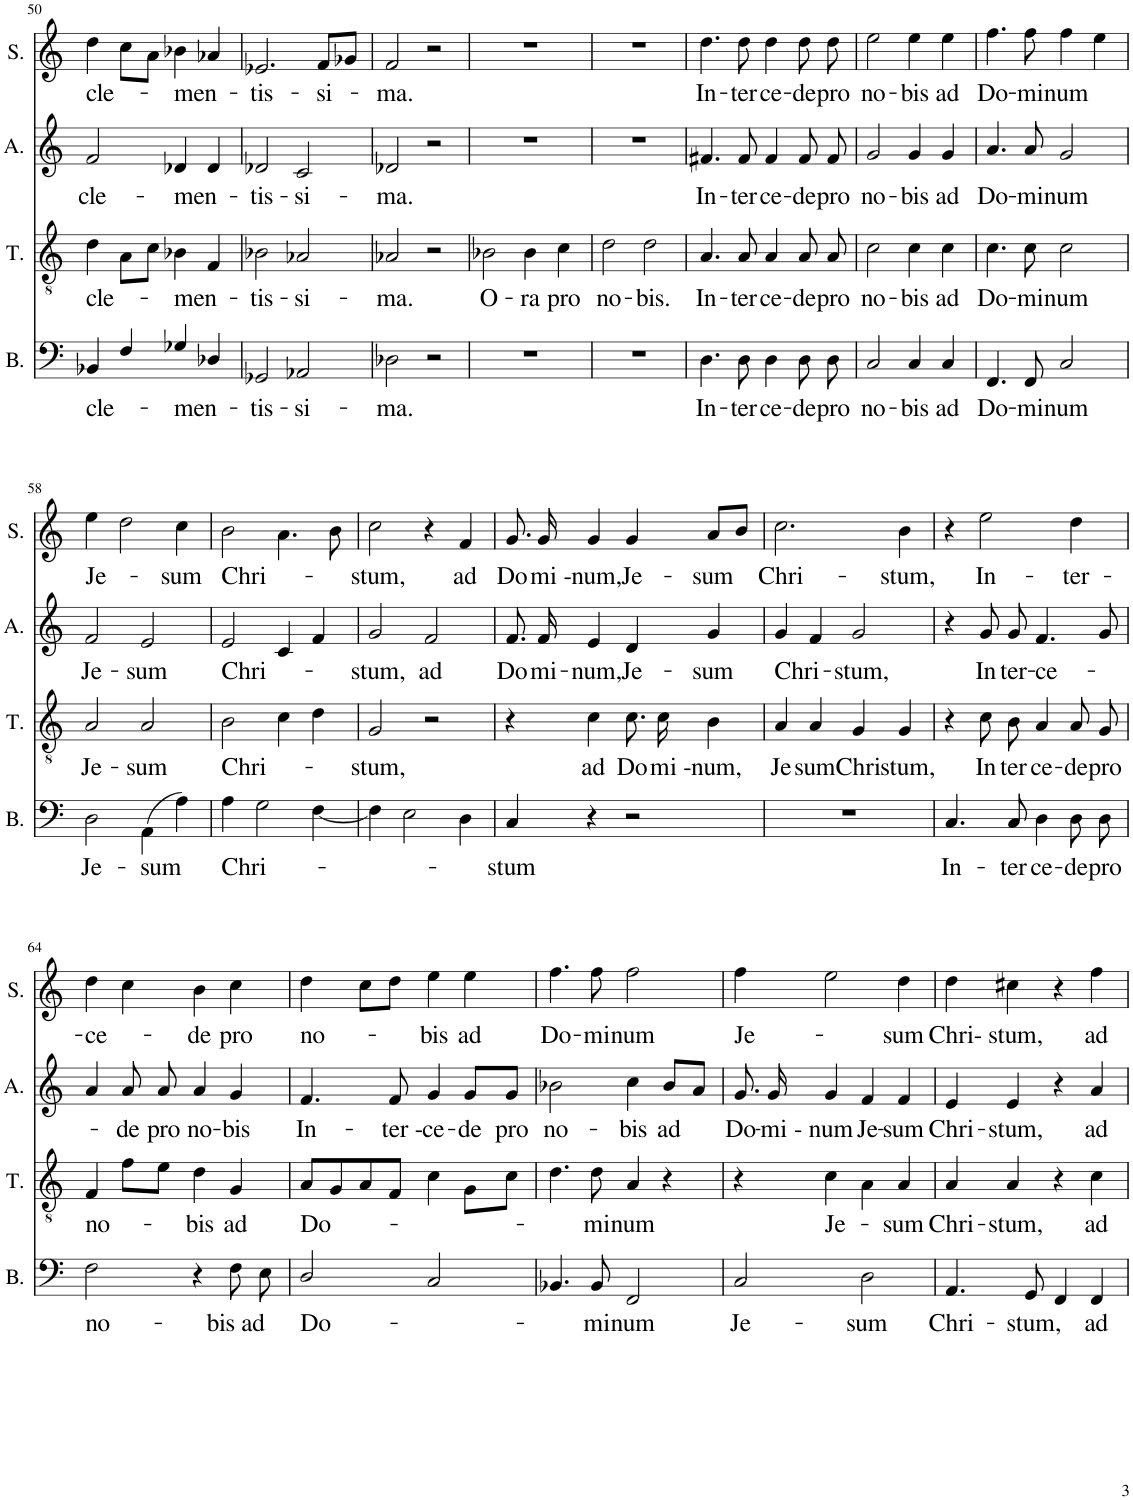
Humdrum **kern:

**kern	**text	**kern	**text	**kern	**text	**kern	**text
*part4	*part4	*part3	*part3	*part2	*part2	*part1	*part1
*staff4	*staff4	*staff3	*staff3	*staff2	*staff2	*staff1	*staff1
*I"Bass	*	*I"Tenor	*	*I"Alto	*	*I"Soprano	*
*I'B.	*	*I'T.	*	*I'A.	*	*I'S.	*
!!LO:PB:g=z
*clefF4	*	*clefGv2	*	*clefG2	*	*clefG2	*
*k[]	*	*k[]	*	*k[]	*	*k[]	*
*M4/4	*	*M4/4	*	*M4/4	*	*M4/4	*
=50	=50	=50	=50	=50	=50	=50	=50
!	!LO:LY:b	!	!LO:LY:b	!	!LO:LY:b	!	!LO:LY:b
4BB-X/	cle-	4d\	cle-	2f/	cle-	4dd\	cle-
4F/	.	8A\L	.	.	.	8cc\L	.
.	.	8c\J	.	.	.	8a\J	.
!	!LO:LY:b	!	!LO:LY:b	!	!LO:LY:b	!	!LO:LY:b
4G-X/	men-	4B-X\	men-	4d-X/	men-	4b-X\	men-
4D-X/	.	4F/	.	4d-/	.	4a-X/	.
=51	=51	=51	=51	=51	=51	=51	=51
!	!LO:LY:b	!	!LO:LY:b	!	!LO:LY:b	!	!LO:LY:b
2GG-X/	tis-	2B-X\	tis-	2d-X/	tis-	2.e-X/	tis-
!	!LO:LY:b	!	!LO:LY:b	!	!LO:LY:b	!	!
2AA-X/	si-	2A-X/	si-	2c/	si-	.	.
!	!	!	!	!	!	!	!LO:LY:b
.	.	.	.	.	.	8f/L	si-
.	.	.	.	.	.	8g-X/J	.
=52	=52	=52	=52	=52	=52	=52	=52
!	!LO:LY:b	!	!LO:LY:b	!	!LO:LY:b	!	!LO:LY:b
2D-X\	ma.	2A-X/	ma.	2d-X/	ma.	2f/	ma.
2r	.	2r	.	2r	.	2r	.
=53	=53	=53	=53	=53	=53	=53	=53
!	!	!	!LO:LY:b	!	!	!	!
1r	.	2B-X\	O-	1r	.	1r	.
!	!	!	!LO:LY:b	!	!	!	!
.	.	4B-\	ra	.	.	.	.
!	!	!	!LO:LY:b	!	!	!	!
.	.	4c\	pro	.	.	.	.
=54	=54	=54	=54	=54	=54	=54	=54
!	!	!	!LO:LY:b	!	!	!	!
1r	.	2d\	no-	1r	.	1r	.
!	!	!	!LO:LY:b	!	!	!	!
.	.	2d\	bis.	.	.	.	.
=55	=55	=55	=55	=55	=55	=55	=55
!	!LO:LY:b	!	!LO:LY:b	!	!LO:LY:b	!	!LO:LY:b
4.D\	In-	4.A/	In-	4.f#X/	In-	4.dd\	In-
!	!LO:LY:b	!	!LO:LY:b	!	!LO:LY:b	!	!LO:LY:b
8D\	ter-	8A/	ter-	8f#/	ter-	8dd\	ter-
!	!LO:LY:b	!	!LO:LY:b	!	!LO:LY:b	!	!LO:LY:b
4D\	ce-	4A/	ce-	4f#/	ce-	4dd\	ce-
!	!LO:LY:b	!	!LO:LY:b	!	!LO:LY:b	!	!LO:LY:b
8D\L	de	8A/	de	8f#/	de	8dd\	de
!	!LO:LY:b	!	!LO:LY:b	!	!LO:LY:b	!	!LO:LY:b
8D\J	pro	8A/	pro	8f#/	pro	8dd\	pro
=56	=56	=56	=56	=56	=56	=56	=56
!	!LO:LY:b	!	!LO:LY:b	!	!LO:LY:b	!	!LO:LY:b
2C/	no-	2c\	no-	2g/	no-	2ee\	no-
!	!LO:LY:b	!	!LO:LY:b	!	!LO:LY:b	!	!LO:LY:b
4C/	bis	4c\	bis	4g/	bis	4ee\	bis
!	!LO:LY:b	!	!LO:LY:b	!	!LO:LY:b	!	!LO:LY:b
4C/	ad	4c\	ad	4g/	ad	4ee\	ad
=57	=57	=57	=57	=57	=57	=57	=57
!	!LO:LY:b	!	!LO:LY:b	!	!LO:LY:b	!	!LO:LY:b
4.FF/	Do-	4.c\	Do-	4.a/	Do-	4.ff\	Do-
!	!LO:LY:b	!	!LO:LY:b	!	!LO:LY:b	!	!LO:LY:b
8FF/	mi-	8c\	mi-	8a/	mi-	8ff\	mi-
!	!LO:LY:b	!	!LO:LY:b	!	!LO:LY:b	!	!LO:LY:b
2C/	num	2c\	num	2g/	num	4ff\	num
.	.	.	.	.	.	4ee\	.
!!LO:LB:g=z
=58	=58	=58	=58	=58	=58	=58	=58
!	!LO:LY:b	!	!LO:LY:b	!	!LO:LY:b	!	!LO:LY:b
2D\	Je-	2A/	Je-	2f/	Je-	4ee\	Je-
.	.	.	.	.	.	2dd\	.
!	!LO:LY:b	!	!LO:LY:b	!	!LO:LY:b	!	!
(4AA\	sum	2A/	sum	2e/	sum	.	.
!	!	!	!	!	!	!	!LO:LY:b
4A\)	.	.	.	.	.	4cc\	sum
=59	=59	=59	=59	=59	=59	=59	=59
!	!LO:LY:b	!	!LO:LY:b	!	!LO:LY:b	!	!LO:LY:b
4A\	Chri-	2B\	Chri-	2e/	Chri-	2b\	Chri-
2G\	.	.	.	.	.	.	.
.	.	4c\	.	4c/	.	4.a\	.
[<4F\	.	4d\	.	4f/	.	.	.
.	.	.	.	.	.	8b\	.
=60	=60	=60	=60	=60	=60	=60	=60
!	!	!	!LO:LY:b	!	!LO:LY:b	!	!LO:LY:b
4F\]	.	2G/	-stum,	2g/	-stum,	2cc\	-stum,
2E\	.	.	.	.	.	.	.
!	!	!	!	!	!LO:LY:b	!	!
.	.	2r	.	2f/	ad	4r	.
!	!	!	!	!	!	!	!LO:LY:b
4D\	.	.	.	.	.	4f/	ad
=61	=61	=61	=61	=61	=61	=61	=61
!	!LO:LY:b	!	!	!	!LO:LY:b	!	!LO:LY:b
4C/	-stum	4r	.	8.f/	Do-	8.g/	Do-
!	!	!	!	!	!LO:LY:b	!	!LO:LY:b
.	.	.	.	16f/	mi-	16g/	mi --
!	!	!	!LO:LY:b	!	!LO:LY:b	!	!LO:LY:b
4r	.	4c\	ad	4e/	num,	4g/	num,
!	!	!	!LO:LY:b	!	!LO:LY:b	!	!LO:LY:b
2r	.	8.c\	Do-	4d/	Je-	4g/	Je-
!	!	!	!LO:LY:b	!	!	!	!
.	.	16c\	mi --	.	.	.	.
!	!	!	!LO:LY:b	!	!LO:LY:b	!	!LO:LY:b
.	.	4B\	num,	4g/	sum	8a/L	sum
.	.	.	.	.	.	8b/J	.
=62	=62	=62	=62	=62	=62	=62	=62
!	!	!	!LO:LY:b	!	!LO:LY:b	!	!LO:LY:b
1r	.	4A/	Je-	4g/	Chri-	2.cc\	Chri-
!	!	!	!LO:LY:b	!	!	!	!
.	.	4A/	sum	4f/	.	.	.
!	!	!	!LO:LY:b	!	!LO:LY:b	!	!
.	.	4G/	Chri-	2g/	stum,	.	.
!	!	!	!LO:LY:b	!	!	!	!LO:LY:b
.	.	4G/	stum,	.	.	4b\	stum,
=63	=63	=63	=63	=63	=63	=63	=63
!	!LO:LY:b	!	!	!	!	!	!
4.C/	In-	4r	.	4r	.	4r	.
!	!	!	!LO:LY:b	!	!LO:LY:b	!	!LO:LY:b
.	.	8c\	In-	8g/	In-	2ee\	In-
!	!LO:LY:b	!	!LO:LY:b	!	!LO:LY:b	!	!
8C/	ter-	8B\	ter-	8g/	ter-	.	.
!	!LO:LY:b	!	!LO:LY:b	!	!LO:LY:b	!	!
4D\	ce-	4A/	ce-	4.f/	ce-	.	.
!	!LO:LY:b	!	!LO:LY:b	!	!	!	!LO:LY:b
8D\L	de	8A/	de	.	.	4dd\	ter-
!	!LO:LY:b	!	!LO:LY:b	!	!	!	!
8D\J	pro	8G/	pro	8g/	.	.	.
!!LO:LB:g=z
=64	=64	=64	=64	=64	=64	=64	=64
!	!LO:LY:b	!	!LO:LY:b	!	!	!	!LO:LY:b
2F\	no-	4F/	no-	4a/	.	4dd\	ce-
!	!	!	!	!	!LO:LY:b	!	!
.	.	8f\L	.	8a/	de	4cc\	.
!	!	!	!	!	!LO:LY:b	!	!
.	.	8e\J	.	8a/	pro	.	.
!	!	!	!LO:LY:b	!	!LO:LY:b	!	!LO:LY:b
4r	.	4d\	bis	4a/	no-	4b\	de
!	!LO:LY:b	!	!LO:LY:b	!	!LO:LY:b	!	!LO:LY:b
8F\L	bis ad	4G/	ad	4g/	bis	4cc\	pro
8E\J	.	.	.	.	.	.	.
=65	=65	=65	=65	=65	=65	=65	=65
!	!LO:LY:b	!	!LO:LY:b	!	!LO:LY:b	!	!LO:LY:b
2D/	Do-	8A/L	Do-	4.f/	In-	4dd\	no-
.	.	8G/	.	.	.	.	.
.	.	8A/	.	.	.	8cc\L	.
!	!	!	!	!	!LO:LY:b	!	!
.	.	8F/J	.	8f/	ter --	8dd\J	.
!	!	!	!	!	!LO:LY:b	!	!LO:LY:b
2C/	.	4c\	.	4g/	ce-	4ee\	bis
!	!	!	!	!	!LO:LY:b	!	!LO:LY:b
.	.	8G\L	.	8g/L	de	4ee\	ad
!	!	!	!	!	!LO:LY:b	!	!
.	.	8c\J	.	8g/J	pro	.	.
=66	=66	=66	=66	=66	=66	=66	=66
!	!	!	!	!	!LO:LY:b	!	!LO:LY:b
4.BB-X/	.	4.d\	.	2b-X\	no-	4.ff\	Do-
!	!LO:LY:b	!	!LO:LY:b	!	!	!	!LO:LY:b
8BB-/	mi-	8d\	mi-	.	.	8ff\	mi-
!	!LO:LY:b	!	!LO:LY:b	!	!LO:LY:b	!	!LO:LY:b
2FF/	num	4A/	num	4cc\	bis	2ff\	num
!	!	!	!	!	!LO:LY:b	!	!
.	.	4r	.	8b-/L	ad	.	.
.	.	.	.	8a/J	.	.	.
=67	=67	=67	=67	=67	=67	=67	=67
!	!LO:LY:b	!	!	!	!LO:LY:b	!	!LO:LY:b
2C/	Je-	4r	.	8.g/	Do-	4ff\	Je-
!	!	!	!	!	!LO:LY:b	!	!
.	.	.	.	16g/	mi-	.	.
!	!	!	!LO:LY:b	!	!LO:LY:b	!	!
.	.	4c\	Je-	4g/	- num	2ee\	.
!	!LO:LY:b	!	!	!	!LO:LY:b	!	!
2D\	sum	4A\	.	4f/	Je-	.	.
!	!	!	!LO:LY:b	!	!LO:LY:b	!	!LO:LY:b
.	.	4A/	sum	4f/	sum	4dd\	sum
=68	=68	=68	=68	=68	=68	=68	=68
!	!LO:LY:b	!	!LO:LY:b	!	!LO:LY:b	!	!LO:LY:b
4.AA/	Chri-	4A/	Chri-	4e/	Chri-	4dd\	Chri-
!	!	!	!LO:LY:b	!	!LO:LY:b	!	!LO:LY:b
.	.	4A/	stum,	4e/	stum,	4cc#X\	- stum,
!	!LO:LY:b	!	!	!	!	!	!
8GG/	-stum,	.	.	.	.	.	.
4FF/	.	4r	.	4r	.	4r	.
!	!LO:LY:b	!	!LO:LY:b	!	!LO:LY:b	!	!LO:LY:b
4FF/	ad	4c\	ad	4a/	ad	4ff\	ad
=	=	=	=	=	=	=	=
*-	*-	*-	*-	*-	*-	*-	*-
